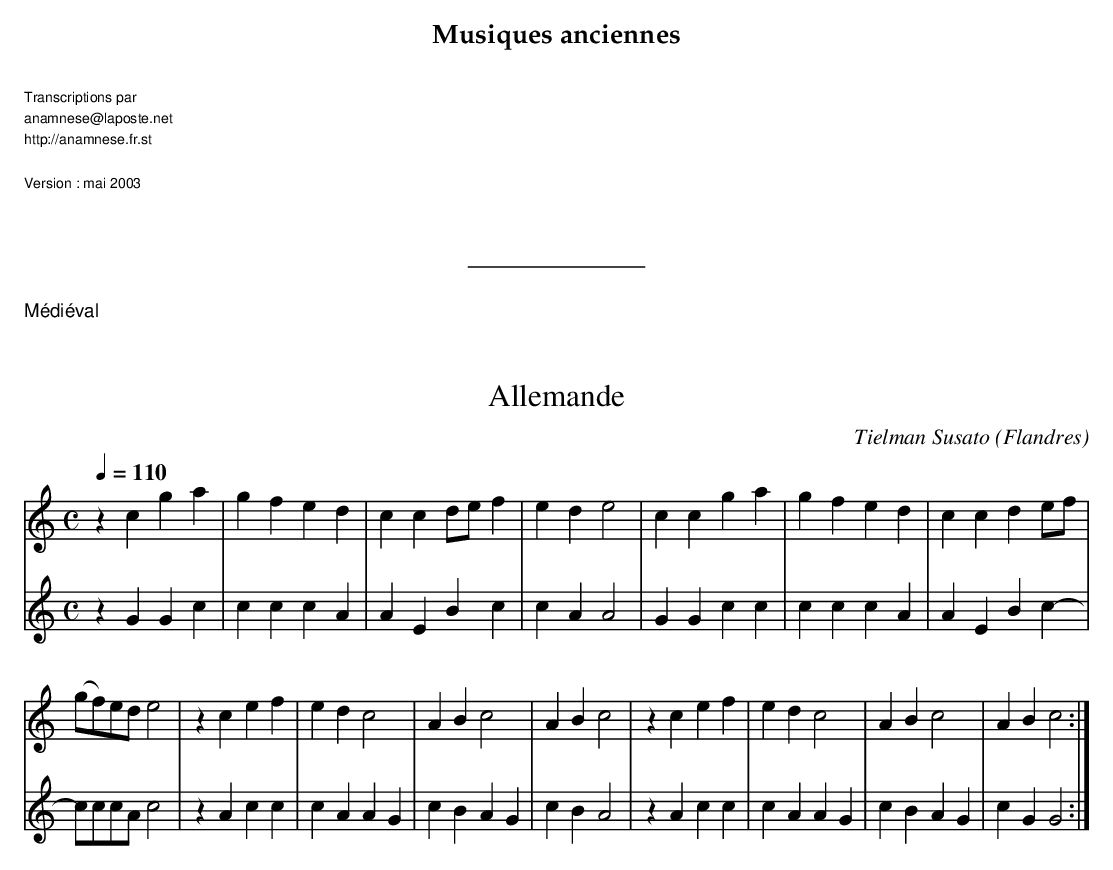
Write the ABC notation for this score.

X:1
T:Allemande
C:Tielman Susato
O:Flandres
M:C
L:1/4
Q:1/4=110
K:C
V:1
 zcga | gfed | ccd/e/f | ede2 | cc ga | gfed | ccde/f/ |
(g/f/)e/d/e2 | zcef | edc2 | ABc2 | ABc2 | zcef | edc2 | ABc2 | ABc2 :|]
V:2
 zGGc | cccA | AEBc | cAA2 | GGcc | cccA | AEBc-|
c/c/c/A/ c2 | zAcc | cAAG | cBAG | cBA2 | zAcc | cAAG | cBAG | cGG2 :|]
